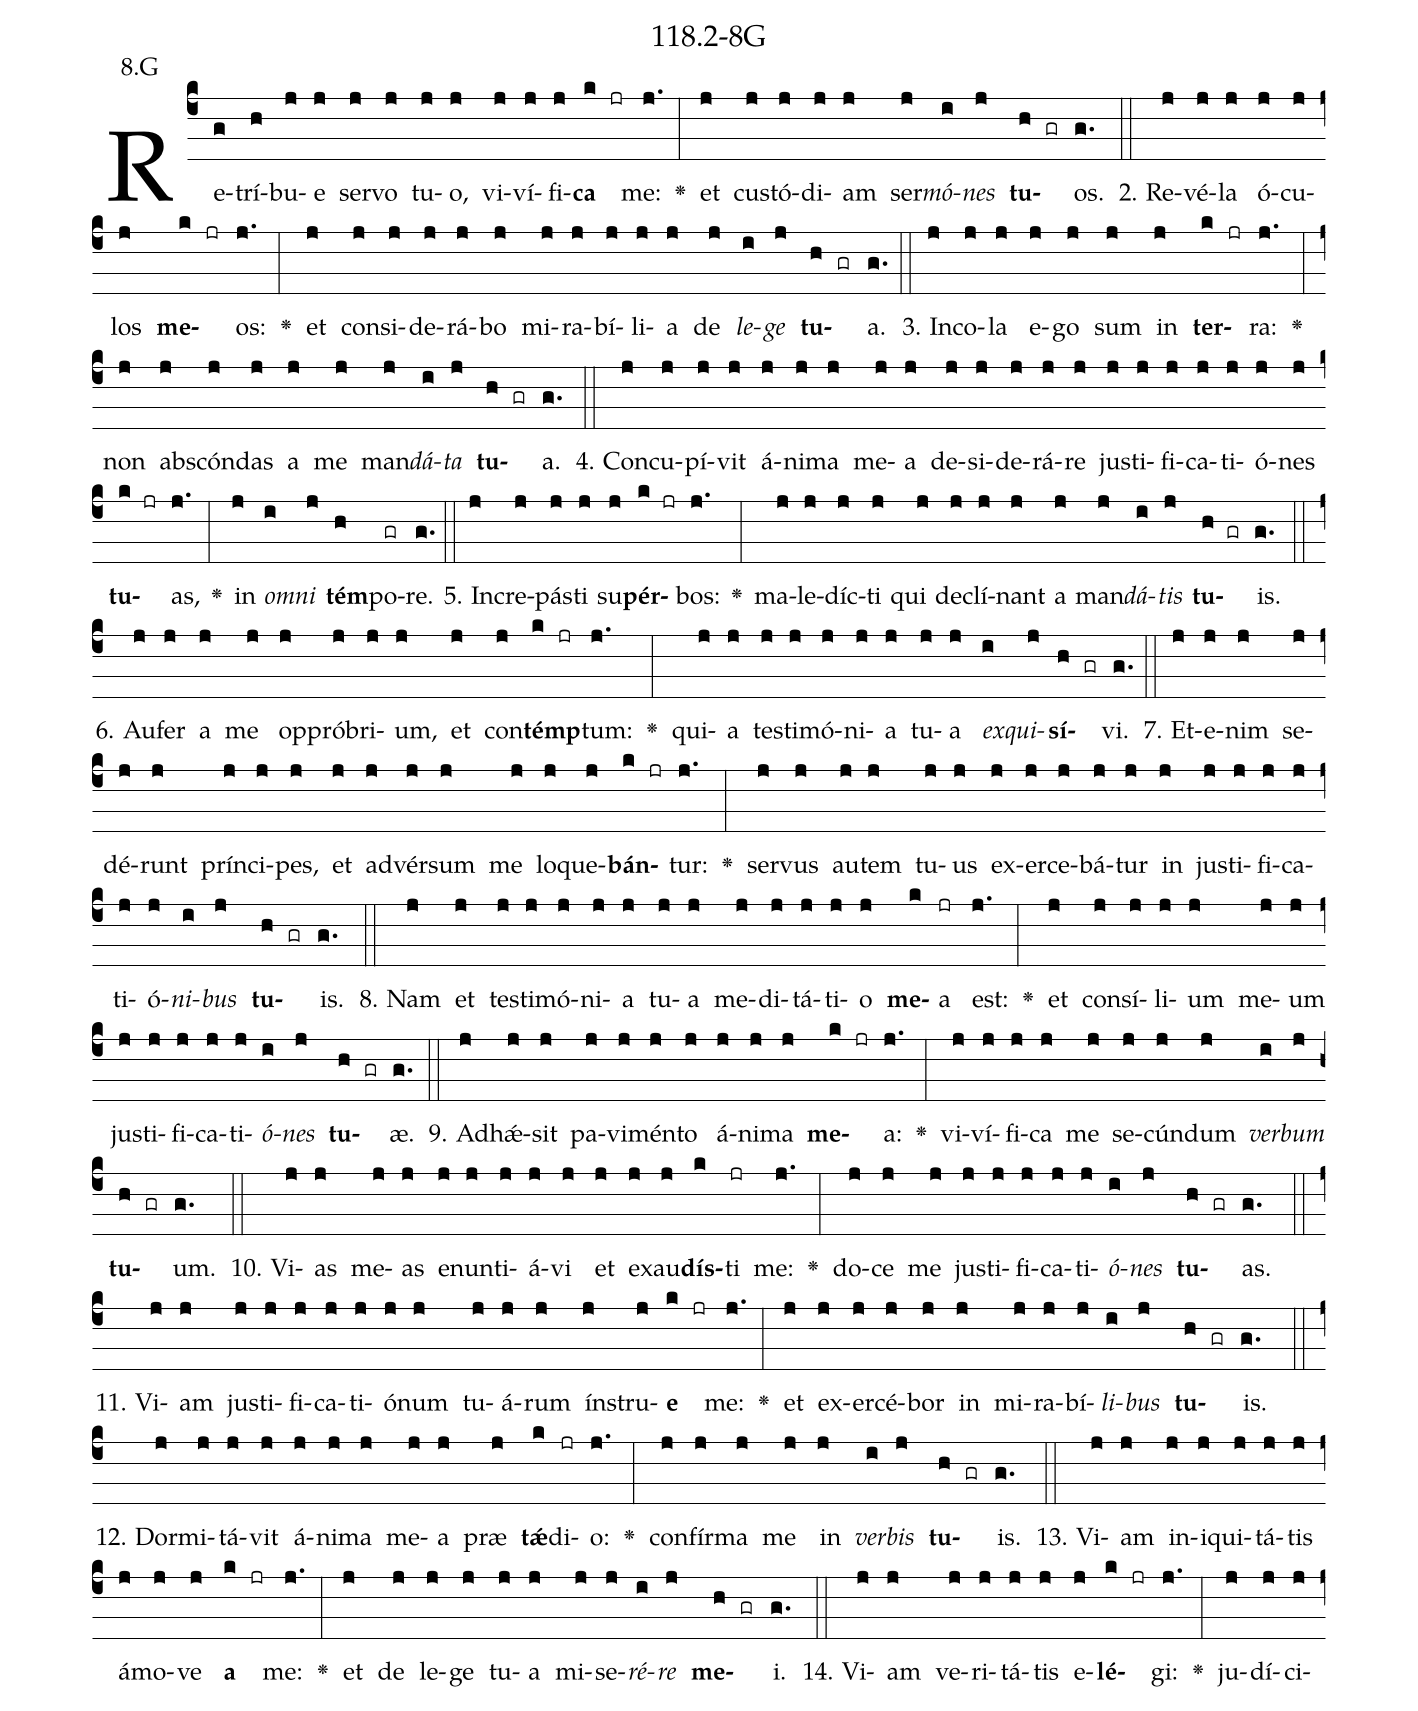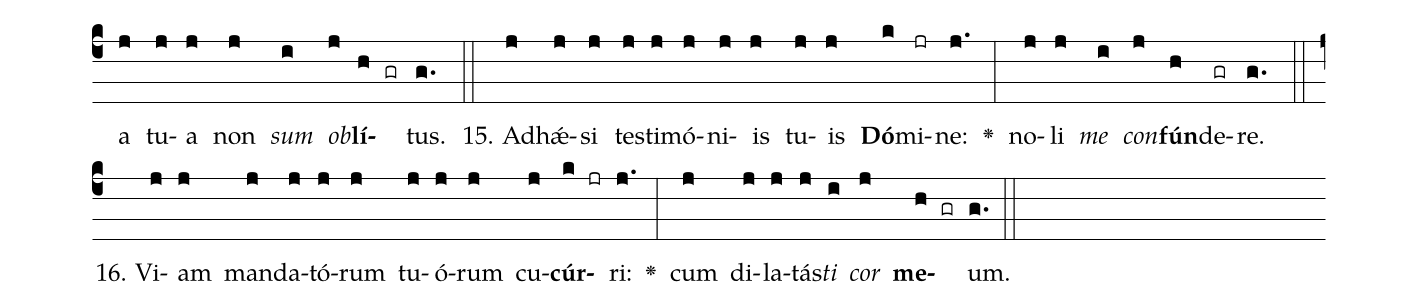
name: 118.2-8G;
annotation: 8.G;
%%
(c4)Re(g)trí(h)bu(j)e(j) ser(j)vo(j) tu(j)o,(j) vi(j)ví(j)fi(j)<b>ca</b>(k jr) me:(j.) <v>\greheightstar</v>(:) et(j) cus(j)tó(j)di(j)am(j) ser(j)<i>mó</i>(i)<i>nes</i>(j) <b>tu</b>(h gr)os.(g.) (::)
2. Re(j)vé(j)la(j) ó(j)cu(j)los(j) <b>me</b>(k jr)os:(j.) <v>\greheightstar</v>(:) et(j) con(j)si(j)de(j)rá(j)bo(j) mi(j)ra(j)bí(j)li(j)a(j) de(j) <i>le</i>(i)<i>ge</i>(j) <b>tu</b>(h gr)a.(g.) (::)
3. In(j)co(j)la(j) e(j)go(j) sum(j) in(j) <b>ter</b>(k jr)ra:(j.) <v>\greheightstar</v>(:) non(j) abs(j)cón(j)das(j) a(j) me(j) man(j)<i>dá</i>(i)<i>ta</i>(j) <b>tu</b>(h gr)a.(g.) (::)
4. Con(j)cu(j)pí(j)vit(j) á(j)ni(j)ma(j) me(j)a(j) de(j)si(j)de(j)rá(j)re(j) jus(j)ti(j)fi(j)ca(j)ti(j)ó(j)nes(j) <b>tu</b>(k jr)as,(j.) <v>\greheightstar</v>(:) in(j) <i>om</i>(i)<i>ni</i>(j) <b>tém</b>(h)po(gr)re.(g.) (::)
5. In(j)cre(j)pás(j)ti(j) su(j)<b>pér</b>(k jr)bos:(j.) <v>\greheightstar</v>(:) ma(j)le(j)díc(j)ti(j) qui(j) de(j)clí(j)nant(j) a(j) man(j)<i>dá</i>(i)<i>tis</i>(j) <b>tu</b>(h gr)is.(g.) (::)
6. Au(j)fer(j) a(j) me(j) op(j)pró(j)bri(j)um,(j) et(j) con(j)<b>témp</b>(k jr)tum:(j.) <v>\greheightstar</v>(:) qui(j)a(j) tes(j)ti(j)mó(j)ni(j)a(j) tu(j)a(j) <i>ex</i>(i)<i>qui</i>(j)<b>sí</b>(h gr)vi.(g.) (::)
7. Et(j)e(j)nim(j) se(j)dé(j)runt(j) prín(j)ci(j)pes,(j) et(j) ad(j)vér(j)sum(j) me(j) lo(j)que(j)<b>bán</b>(k jr)tur:(j.) <v>\greheightstar</v>(:) ser(j)vus(j) au(j)tem(j) tu(j)us(j) ex(j)er(j)ce(j)bá(j)tur(j) in(j) jus(j)ti(j)fi(j)ca(j)ti(j)ó(j)<i>ni</i>(i)<i>bus</i>(j) <b>tu</b>(h gr)is.(g.) (::)
8. Nam(j) et(j) tes(j)ti(j)mó(j)ni(j)a(j) tu(j)a(j) me(j)di(j)tá(j)ti(j)o(j) <b>me</b>(k)a(jr) est:(j.) <v>\greheightstar</v>(:) et(j) con(j)sí(j)li(j)um(j) me(j)um(j) jus(j)ti(j)fi(j)ca(j)ti(j)<i>ó</i>(i)<i>nes</i>(j) <b>tu</b>(h gr)æ.(g.) (::)
9. Ad(j)hǽ(j)sit(j) pa(j)vi(j)mén(j)to(j) á(j)ni(j)ma(j) <b>me</b>(k jr)a:(j.) <v>\greheightstar</v>(:) vi(j)ví(j)fi(j)ca(j) me(j) se(j)cún(j)dum(j) <i>ver</i>(i)<i>bum</i>(j) <b>tu</b>(h gr)um.(g.) (::)
10. Vi(j)as(j) me(j)as(j) e(j)nun(j)ti(j)á(j)vi(j) et(j) ex(j)au(j)<b>dís</b>(k)ti(jr) me:(j.) <v>\greheightstar</v>(:) do(j)ce(j) me(j) jus(j)ti(j)fi(j)ca(j)ti(j)<i>ó</i>(i)<i>nes</i>(j) <b>tu</b>(h gr)as.(g.) (::)
11. Vi(j)am(j) jus(j)ti(j)fi(j)ca(j)ti(j)ó(j)num(j) tu(j)á(j)rum(j) ín(j)stru(j)<b>e</b>(k jr) me:(j.) <v>\greheightstar</v>(:) et(j) ex(j)er(j)cé(j)bor(j) in(j) mi(j)ra(j)bí(j)<i>li</i>(i)<i>bus</i>(j) <b>tu</b>(h gr)is.(g.) (::)
12. Dor(j)mi(j)tá(j)vit(j) á(j)ni(j)ma(j) me(j)a(j) præ(j) <b>tǽ</b>(k)di(jr)o:(j.) <v>\greheightstar</v>(:) con(j)fír(j)ma(j) me(j) in(j) <i>ver</i>(i)<i>bis</i>(j) <b>tu</b>(h gr)is.(g.) (::)
13. Vi(j)am(j) in(j)i(j)qui(j)tá(j)tis(j) á(j)mo(j)ve(j) <b>a</b>(k jr) me:(j.) <v>\greheightstar</v>(:) et(j) de(j) le(j)ge(j) tu(j)a(j) mi(j)se(j)<i>ré</i>(i)<i>re</i>(j) <b>me</b>(h gr)i.(g.) (::)
14. Vi(j)am(j) ve(j)ri(j)tá(j)tis(j) e(j)<b>lé</b>(k jr)gi:(j.) <v>\greheightstar</v>(:) ju(j)dí(j)ci(j)a(j) tu(j)a(j) non(j) <i>sum</i>(i) <i>ob</i>(j)<b>lí</b>(h gr)tus.(g.) (::)
15. Ad(j)hǽ(j)si(j) tes(j)ti(j)mó(j)ni(j)is(j) tu(j)is(j) <b>Dó</b>(k)mi(jr)ne:(j.) <v>\greheightstar</v>(:) no(j)li(j) <i>me</i>(i) <i>con</i>(j)<b>fún</b>(h)de(gr)re.(g.) (::)
16. Vi(j)am(j) man(j)da(j)tó(j)rum(j) tu(j)ó(j)rum(j) cu(j)<b>cúr</b>(k jr)ri:(j.) <v>\greheightstar</v>(:) cum(j) di(j)la(j)tás(j)<i>ti</i>(i) <i>cor</i>(j) <b>me</b>(h gr)um.(g.) (::)
